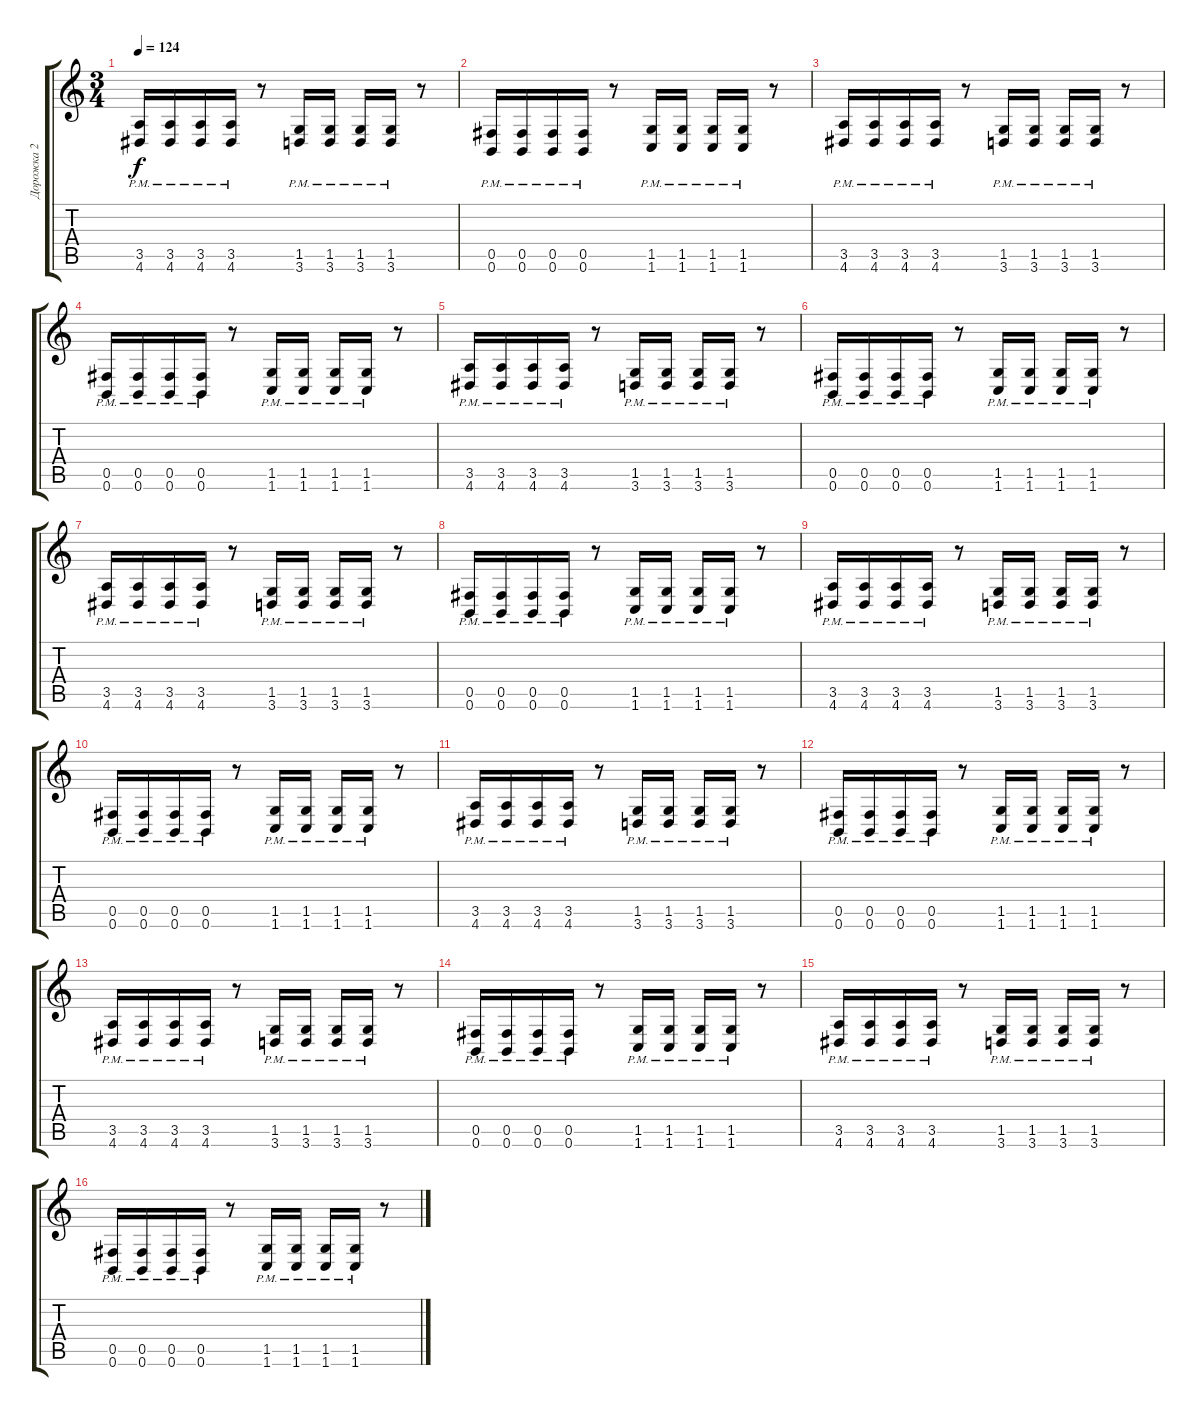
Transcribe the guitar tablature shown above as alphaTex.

\track ("Дорожка 2" "Дорожка 2") {instrument distortionguitar}
\staff {score tabs}
\tuning (Db4 Ab3 E3 B2 Gb2 B1) {hide}
\ts (3 4)
\tempo 124
\clef g2
\ks c
(3.5{pm} 4.6).16{dy f} (3.5{pm} 4.6).16 (3.5{pm} 4.6).16 (3.5{pm} 4.6).16 r.8 (1.5{pm} 3.6).16 (1.5{pm} 3.6).16 (1.5{pm} 3.6).16 (1.5{pm} 3.6).16 r.8 |
(0.5{pm} 0.6).16 (0.5{pm} 0.6).16 (0.5{pm} 0.6).16 (0.5{pm} 0.6).16 r.8 (1.5{pm} 1.6).16 (1.5{pm} 1.6).16 (1.5{pm} 1.6).16 (1.5{pm} 1.6).16 r.8 |
(3.5{pm} 4.6).16 (3.5{pm} 4.6).16 (3.5{pm} 4.6).16 (3.5{pm} 4.6).16 r.8 (1.5{pm} 3.6).16 (1.5{pm} 3.6).16 (1.5{pm} 3.6).16 (1.5{pm} 3.6).16 r.8 |
(0.5{pm} 0.6).16 (0.5{pm} 0.6).16 (0.5{pm} 0.6).16 (0.5{pm} 0.6).16 r.8 (1.5{pm} 1.6).16 (1.5{pm} 1.6).16 (1.5{pm} 1.6).16 (1.5{pm} 1.6).16 r.8 |
(3.5{pm} 4.6).16 (3.5{pm} 4.6).16 (3.5{pm} 4.6).16 (3.5{pm} 4.6).16 r.8 (1.5{pm} 3.6).16 (1.5{pm} 3.6).16 (1.5{pm} 3.6).16 (1.5{pm} 3.6).16 r.8 |
(0.5{pm} 0.6).16 (0.5{pm} 0.6).16 (0.5{pm} 0.6).16 (0.5{pm} 0.6).16 r.8 (1.5{pm} 1.6).16 (1.5{pm} 1.6).16 (1.5{pm} 1.6).16 (1.5{pm} 1.6).16 r.8 |
(3.5{pm} 4.6).16 (3.5{pm} 4.6).16 (3.5{pm} 4.6).16 (3.5{pm} 4.6).16 r.8 (1.5{pm} 3.6).16 (1.5{pm} 3.6).16 (1.5{pm} 3.6).16 (1.5{pm} 3.6).16 r.8 |
(0.5{pm} 0.6).16 (0.5{pm} 0.6).16 (0.5{pm} 0.6).16 (0.5{pm} 0.6).16 r.8 (1.5{pm} 1.6).16 (1.5{pm} 1.6).16 (1.5{pm} 1.6).16 (1.5{pm} 1.6).16 r.8 |
(3.5{pm} 4.6).16 (3.5{pm} 4.6).16 (3.5{pm} 4.6).16 (3.5{pm} 4.6).16 r.8 (1.5{pm} 3.6).16 (1.5{pm} 3.6).16 (1.5{pm} 3.6).16 (1.5{pm} 3.6).16 r.8 |
(0.5{pm} 0.6).16 (0.5{pm} 0.6).16 (0.5{pm} 0.6).16 (0.5{pm} 0.6).16 r.8 (1.5{pm} 1.6).16 (1.5{pm} 1.6).16 (1.5{pm} 1.6).16 (1.5{pm} 1.6).16 r.8 |
(3.5{pm} 4.6).16 (3.5{pm} 4.6).16 (3.5{pm} 4.6).16 (3.5{pm} 4.6).16 r.8 (1.5{pm} 3.6).16 (1.5{pm} 3.6).16 (1.5{pm} 3.6).16 (1.5{pm} 3.6).16 r.8 |
(0.5{pm} 0.6).16 (0.5{pm} 0.6).16 (0.5{pm} 0.6).16 (0.5{pm} 0.6).16 r.8 (1.5{pm} 1.6).16 (1.5{pm} 1.6).16 (1.5{pm} 1.6).16 (1.5{pm} 1.6).16 r.8 |
(3.5{pm} 4.6).16 (3.5{pm} 4.6).16 (3.5{pm} 4.6).16 (3.5{pm} 4.6).16 r.8 (1.5{pm} 3.6).16 (1.5{pm} 3.6).16 (1.5{pm} 3.6).16 (1.5{pm} 3.6).16 r.8 |
(0.5{pm} 0.6).16 (0.5{pm} 0.6).16 (0.5{pm} 0.6).16 (0.5{pm} 0.6).16 r.8 (1.5{pm} 1.6).16 (1.5{pm} 1.6).16 (1.5{pm} 1.6).16 (1.5{pm} 1.6).16 r.8 |
(3.5{pm} 4.6).16 (3.5{pm} 4.6).16 (3.5{pm} 4.6).16 (3.5{pm} 4.6).16 r.8 (1.5{pm} 3.6).16 (1.5{pm} 3.6).16 (1.5{pm} 3.6).16 (1.5{pm} 3.6).16 r.8 |
(0.5{pm} 0.6).16 (0.5{pm} 0.6).16 (0.5{pm} 0.6).16 (0.5{pm} 0.6).16 r.8 (1.5{pm} 1.6).16 (1.5{pm} 1.6).16 (1.5{pm} 1.6).16 (1.5{pm} 1.6).16 r.8
